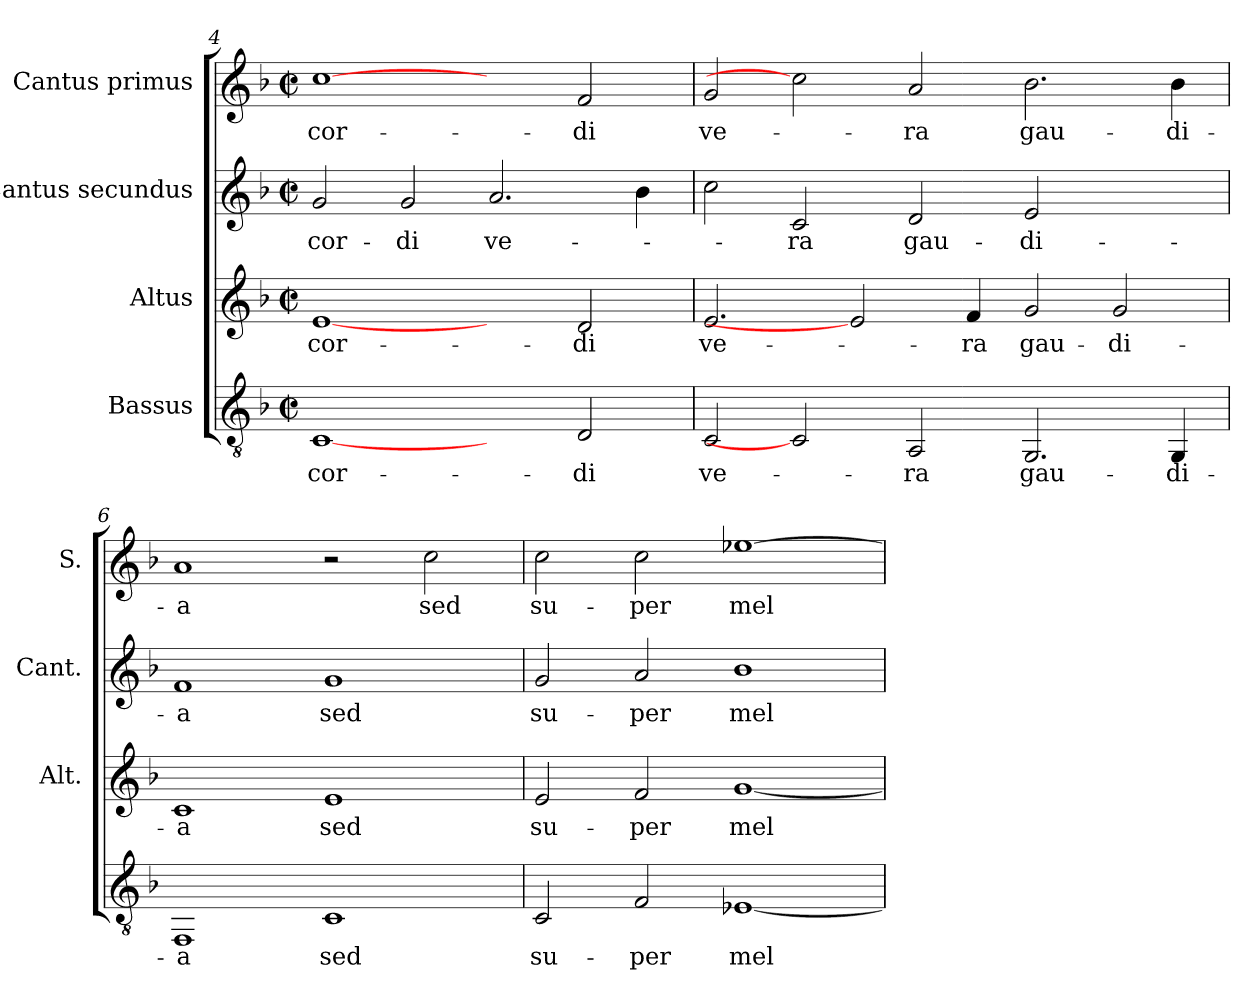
**kern	**text	**kern	**text	**kern	**text	**kern	**text
*part4	*part4	*part3	*part3	*part2	*part2	*part1	*part1
*staff4	*staff4	*staff3	*staff3	*staff2	*staff2	*staff1	*staff1
*I"Bassus	*	*I"Altus	*	*I"Cantus secundus	*	*I"Cantus primus	*
*	*	*I'Alt.	*	*I'Cant.	*	*I'S.	*
!!LO:LB:g=z
*clefGv2	*	*clefG2	*	*clefG2	*	*clefG2	*
*k[b-]	*	*k[b-]	*	*k[b-]	*	*k[b-]	*
*F:	*	*F:	*	*F:	*	*F:	*
*M2/2	*	*M2/2	*	*M2/2	*	*M2/2	*
*met(c|)	*	*met(c|)	*	*met(c|)	*	*met(c|)	*
=4	=4	=4	=4	=4	=4	=4	=4
!	!LO:LY:b:color=#000000	!	!	!	!	!	!
!	!	!	!LO:LY:b:color=#000000	!	!	!	!
!	!	!	!	!	!LO:LY:b:color=#000000	!	!
!	!	!	!	!	!	!	!LO:LY:b:color=#000000
[1Ci	cor-	[1ei	cor-	2gi/	cor-	[1cci	cor-
!	!	!	!	!	!LO:LY:b:color=#000000	!	!
.	.	.	.	2gi/	-di	.	.
!	!	!	!	!	!LO:LY:b:color=#000000	!	!
2ryy	.	2ryy	.	2.ai/	ve-	2ryy	.
!	!LO:LY:b:color=#000000	!	!	!	!	!	!
!	!	!	!LO:LY:b:color=#000000	!	!	!	!
!	!	!	!	!	!	!	!LO:LY:b:color=#000000
2Di/	-di	2di/	-di	.	.	2fi/	-di
.	.	.	.	4b-i\	.	.	.
=5	=5	=5	=5	=5	=5	=5	=5
!	!LO:LY:b:color=#000000	!	!	!	!	!	!
!	!	!	!LO:LY:b:color=#000000	!	!	!	!
!	!	!	!	!	!	!	!LO:LY:b:color=#000000
2Ci/	ve-	2.ei/	ve-	2cci\	.	2gi/	ve-
!	!	!	!	!	!LO:LY:b:color=#000000	!	!
2Ci]	.	.	.	2ci/	-ra	2cci]	.
.	.	2ei]	.	.	.	.	.
!	!LO:LY:b:color=#000000	!	!	!	!	!	!
!	!	!	!	!	!LO:LY:b:color=#000000	!	!
!	!	!	!	!	!	!	!LO:LY:b:color=#000000
2AAi/	-ra	.	.	2di/	gau-	2ai/	-ra
!	!	!	!LO:LY:b:color=#000000	!	!	!	!
.	.	4fi/	-ra	.	.	.	.
!	!LO:LY:b:color=#000000	!	!	!	!	!	!
!	!	!	!LO:LY:b:color=#000000	!	!	!	!
!	!	!	!	!	!LO:LY:b:color=#000000	!	!
!	!	!	!	!	!	!	!LO:LY:b:color=#000000
2.GGi/	gau-	2gi/	gau-	2ei/	-di-	2.b-i\	gau-
!	!	!	!LO:LY:b:color=#000000	!	!	!	!
.	.	2gi/	-di-	2ryy	.	.	.
!	!LO:LY:b:color=#000000	!	!	!	!	!	!
!	!	!	!	!	!	!	!LO:LY:b:color=#000000
4GGi/	-di-	.	.	.	.	4b-i\	-di-
=6	=6	=6	=6	=6	=6	=6	=6
!	!LO:LY:b:color=#000000	!	!	!	!	!	!
!	!	!	!LO:LY:b:color=#000000	!	!	!	!
!	!	!	!	!	!LO:LY:b:color=#000000	!	!
!	!	!	!	!	!	!	!LO:LY:b:color=#000000
1FFi	-a	1ci	-a	1fi	-a	1ai	-a
!	!LO:LY:b:color=#000000	!	!	!	!	!	!
!	!	!	!LO:LY:b:color=#000000	!	!	!	!
!	!	!	!	!	!LO:LY:b:color=#000000	!	!
1Ci	sed	1ei	sed	1gi	sed	2r	.
!	!	!	!	!	!	!	!LO:LY:b:color=#000000
.	.	.	.	.	.	2cci\	sed
=7	=7	=7	=7	=7	=7	=7	=7
!	!LO:LY:b:color=#000000	!	!	!	!	!	!
!	!	!	!LO:LY:b:color=#000000	!	!	!	!
!	!	!	!	!	!LO:LY:b:color=#000000	!	!
!	!	!	!	!	!	!	!LO:LY:b:color=#000000
2Ci/	su-	2ei/	su-	2gi/	su-	2cci\	su-
!	!LO:LY:b:color=#000000	!	!	!	!	!	!
!	!	!	!LO:LY:b:color=#000000	!	!	!	!
!	!	!	!	!	!LO:LY:b:color=#000000	!	!
!	!	!	!	!	!	!	!LO:LY:b:color=#000000
2Fi/	-per	2fi/	-per	2ai/	-per	2cci\	-per
!	!LO:LY:b:color=#000000	!	!	!	!	!	!
!	!	!	!LO:LY:b:color=#000000	!	!	!	!
!	!	!	!	!	!LO:LY:b:color=#000000	!	!
!	!	!	!	!	!	!	!LO:LY:b:color=#000000
[<1E-Xi	mel	[<1gi	mel	1b-i	mel	[>1ee-Xi	mel
=	=	=	=	=	=	=	=
*-	*-	*-	*-	*-	*-	*-	*-
